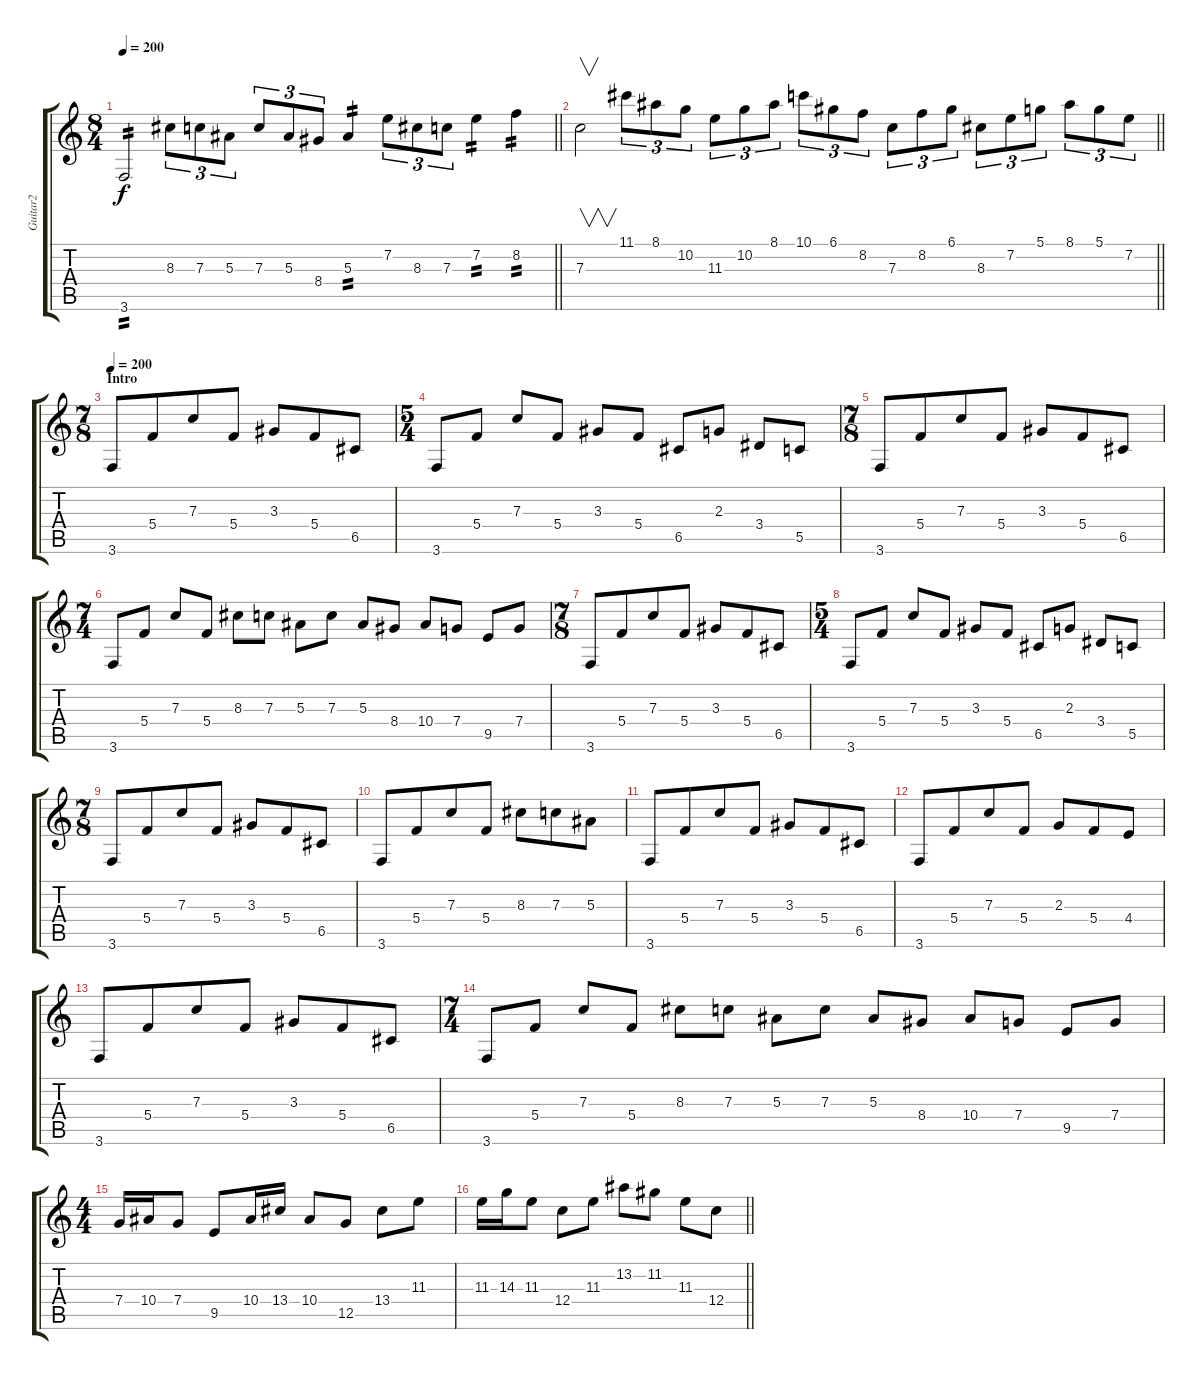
\track ("Guitar2" "Guitar2") {instrument distortionguitar}
\staff {score tabs}
\tuning (D4 A3 F3 C3 G2 D2) {hide}
\ts (8 4)
\tempo 200
\clef g2
\barLineRight lightlight
\ks c
3.6.2{tp 2 dy f} 8.3.8{tu (3 2)} 7.3.8{tu (3 2)} 5.3.8{tu (3 2)} 7.3.8{tu (3 2)} 5.3.8{tu (3 2)} 8.4.8{tu (3 2)} 5.3.4{tp 2} 7.2.8{tu (3 2)} 8.3.8{tu (3 2)} 7.3.8{tu (3 2)} 7.2.4{tp 2} 8.2.4{tp 2} |
\barLineRight lightlight
7.3.2{v} 11.1.8{tu (3 2)} 8.1.8{tu (3 2)} 10.2.8{tu (3 2)} 11.3.8{tu (3 2)} 10.2.8{tu (3 2)} 8.1.8{tu (3 2)} 10.1.8{tu (3 2)} 6.1.8{tu (3 2)} 8.2.8{tu (3 2)} 7.3.8{tu (3 2)} 8.2.8{tu (3 2)} 6.1.8{tu (3 2)} 8.3.8{tu (3 2)} 7.2.8{tu (3 2)} 5.1.8{tu (3 2)} 8.1.8{tu (3 2)} 5.1.8{tu (3 2)} 7.2.8{tu (3 2)} |
\ts (7 8)
\section ("" "Intro")
\tempo 200
3.6.8 5.4.8 7.3.8 5.4.8 3.3.8 5.4.8 6.5.8 |
\ts (5 4)
3.6.8 5.4.8 7.3.8 5.4.8 3.3.8 5.4.8 6.5.8 2.3.8 3.4.8 5.5.8 |
\ts (7 8)
3.6.8 5.4.8 7.3.8 5.4.8 3.3.8 5.4.8 6.5.8 |
\ts (7 4)
3.6.8 5.4.8 7.3.8 5.4.8 8.3.8 7.3.8 5.3.8 7.3.8 5.3.8 8.4.8 10.4.8 7.4.8 9.5.8 7.4.8 |
\ts (7 8)
3.6.8 5.4.8 7.3.8 5.4.8 3.3.8 5.4.8 6.5.8 |
\ts (5 4)
3.6.8 5.4.8 7.3.8 5.4.8 3.3.8 5.4.8 6.5.8 2.3.8 3.4.8 5.5.8 |
\ts (7 8)
3.6.8 5.4.8 7.3.8 5.4.8 3.3.8 5.4.8 6.5.8 |
3.6.8 5.4.8 7.3.8 5.4.8 8.3.8 7.3.8 5.3.8 |
3.6.8 5.4.8 7.3.8 5.4.8 3.3.8 5.4.8 6.5.8 |
3.6.8 5.4.8 7.3.8 5.4.8 2.3.8 5.4.8 4.4.8 |
3.6.8 5.4.8 7.3.8 5.4.8 3.3.8 5.4.8 6.5.8 |
\ts (7 4)
3.6.8 5.4.8 7.3.8 5.4.8 8.3.8 7.3.8 5.3.8 7.3.8 5.3.8 8.4.8 10.4.8 7.4.8 9.5.8 7.4.8 |
\ts (4 4)
7.4.16 10.4.16 7.4.8 9.5.8 10.4.16 13.4.16 10.4.8 12.5.8 13.4.8 11.3.8 |
\barLineRight lightlight
11.3.16 14.3.16 11.3.8 12.4.8 11.3.8 13.2.8 11.2.8 11.3.8 12.4.8
